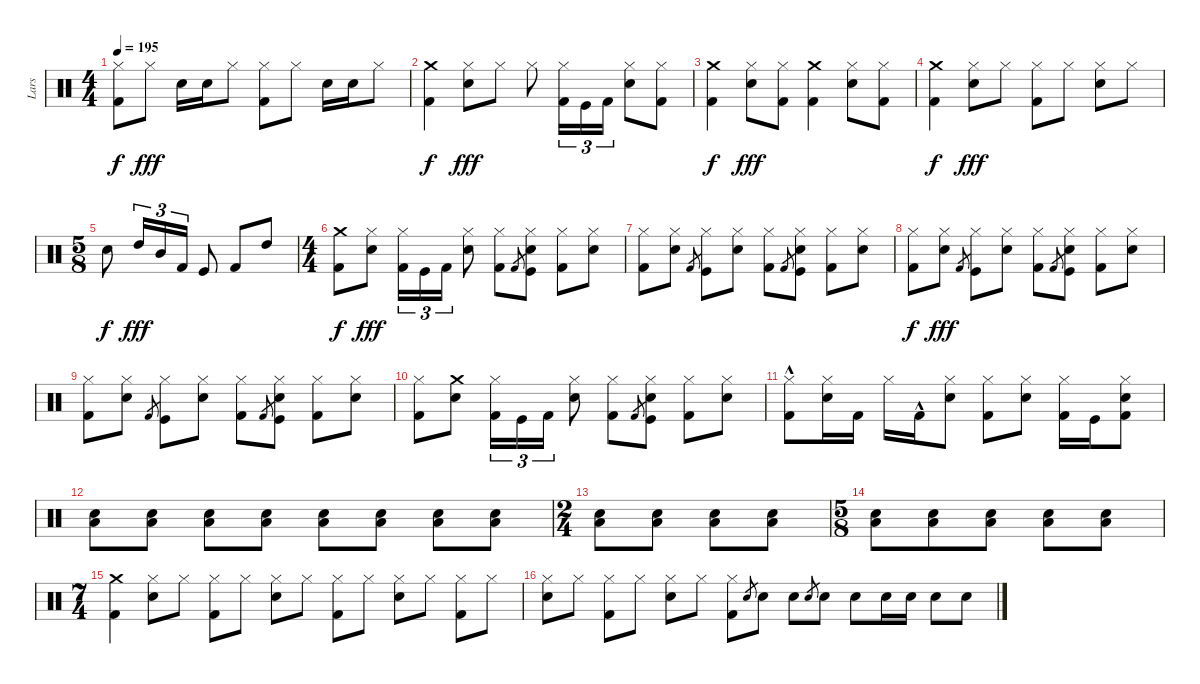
\track ("Lars" "Lars") {instrument percussion}
\staff {score}
\articulation defaults
\ts (4 4)
\tempo 195
\clef neutral
\ks c
("Kick (hit) 2" "Hi-Hat (closed)").8{dy f} "Hi-Hat (closed)".8{dy fff} "Snare (hit) 2".16 "Snare (hit) 2".16 "Hi-Hat (closed)".8 ("Kick (hit) 2" "Hi-Hat (closed)").8 "Hi-Hat (closed)".8 "Snare (hit) 2".16 "Snare (hit) 2".16 "Hi-Hat (closed)".8 |
("Kick (hit) 2" "Crash medium (hit)").4{dy f} ("Snare (hit) 2" "Hi-Hat (closed)").8{dy fff} "Hi-Hat (closed)".8 "Hi-Hat (closed)".8 ("Kick (hit) 2" "Hi-Hat (closed)").16{tu (3 2)} "Kick (hit)".16{tu (3 2)} "Kick (hit) 2".16{tu (3 2)} ("Snare (hit) 2" "Hi-Hat (closed)").8 ("Kick (hit) 2" "Hi-Hat (closed)").8 |
("Kick (hit) 2" "Crash medium (hit)").4{dy f} ("Hi-Hat (closed)" "Snare (hit) 2").8{dy fff} ("Kick (hit) 2" "Hi-Hat (closed)").8 ("Crash medium (hit)" "Kick (hit) 2").4 ("Hi-Hat (closed)" "Snare (hit) 2").8 ("Kick (hit) 2" "Hi-Hat (closed)").8 |
("Kick (hit) 2" "Crash medium (hit)").4{dy f} ("Hi-Hat (closed)" "Snare (hit) 2").8{dy fff} "Hi-Hat (closed)".8 ("Hi-Hat (closed)" "Kick (hit) 2").8 "Hi-Hat (closed)".8 ("Snare (hit) 2" "Hi-Hat (closed)").8 "Hi-Hat (closed)".8 |
\ts (5 8)
"Snare (hit) 2".8{dy f} "High Tom (hit)".16{tu (3 2) dy fff} "Mid Tom (hit)".16{tu (3 2)} "Kick (hit) 2".16{tu (3 2)} "Kick (hit)".8 "Kick (hit) 2".8 "High Tom (hit)".8 |
\ts (4 4)
("Crash medium (hit)" "Kick (hit) 2").8{dy f} ("Snare (hit) 2" "Hi-Hat (closed)").8{dy fff} ("Kick (hit) 2" "Hi-Hat (closed)").16{tu (3 2)} "Kick (hit)".16{tu (3 2)} "Kick (hit) 2".16{tu (3 2)} ("Snare (hit) 2" "Hi-Hat (closed)").8 ("Kick (hit) 2" "Hi-Hat (closed)").8 "Kick (hit) 2".8{gr} ("Kick (hit)" "Snare (hit) 2" "Hi-Hat (closed)").8 ("Kick (hit) 2" "Hi-Hat (closed)").8 ("Snare (hit) 2" "Hi-Hat (closed)").8 |
("Kick (hit) 2" "Hi-Hat (closed)").8 ("Snare (hit) 2" "Hi-Hat (closed)").8 "Kick (hit) 2".8{gr} ("Kick (hit)" "Hi-Hat (closed)").8 ("Snare (hit) 2" "Hi-Hat (closed)").8 ("Kick (hit) 2" "Hi-Hat (closed)").8 "Kick (hit) 2".8{gr} ("Kick (hit)" "Snare (hit) 2" "Hi-Hat (closed)").8 ("Kick (hit) 2" "Hi-Hat (closed)").8 ("Snare (hit) 2" "Hi-Hat (closed)").8 |
("Kick (hit) 2" "Hi-Hat (closed)").8{dy f} ("Snare (hit) 2" "Hi-Hat (closed)").8{dy fff} "Kick (hit) 2".8{gr} ("Kick (hit)" "Hi-Hat (closed)").8 ("Snare (hit) 2" "Hi-Hat (closed)").8 ("Kick (hit) 2" "Hi-Hat (closed)").8 "Kick (hit) 2".8{gr} ("Kick (hit)" "Snare (hit) 2" "Hi-Hat (closed)").8 ("Kick (hit) 2" "Hi-Hat (closed)").8 ("Snare (hit) 2" "Hi-Hat (closed)").8 |
("Kick (hit) 2" "Hi-Hat (closed)").8 ("Snare (hit) 2" "Hi-Hat (closed)").8 "Kick (hit) 2".8{gr} ("Kick (hit)" "Hi-Hat (closed)").8 ("Snare (hit) 2" "Hi-Hat (closed)").8 ("Kick (hit) 2" "Hi-Hat (closed)").8 "Kick (hit) 2".8{gr} ("Kick (hit)" "Snare (hit) 2" "Hi-Hat (closed)").8 ("Kick (hit) 2" "Hi-Hat (closed)").8 ("Snare (hit) 2" "Hi-Hat (closed)").8 |
("Hi-Hat (closed)" "Kick (hit) 2").8 ("Crash medium (hit)" "Snare (hit) 2").8 ("Kick (hit) 2" "Hi-Hat (closed)").16{tu (3 2)} "Kick (hit)".16{tu (3 2)} "Kick (hit) 2".16{tu (3 2)} ("Snare (hit) 2" "Hi-Hat (closed)").8 ("Kick (hit) 2" "Hi-Hat (closed)").8 "Kick (hit) 2".8{gr} ("Kick (hit)" "Snare (hit) 2" "Hi-Hat (closed)").8 ("Kick (hit) 2" "Hi-Hat (closed)").8 ("Snare (hit) 2" "Hi-Hat (closed)").8 |
("Hi-Hat (closed)" "Kick (hit) 2"{hac}).8 ("Snare (hit) 2" "Hi-Hat (closed)").16 "Kick (hit) 2".16 "Hi-Hat (closed)".16 "Kick (hit) 2"{hac}.16 ("Snare (hit) 2" "Hi-Hat (closed)").8 ("Hi-Hat (closed)" "Kick (hit) 2").8 ("Snare (hit) 2" "Hi-Hat (closed)").8 ("Hi-Hat (closed)" "Kick (hit) 2").16 "Kick (hit)".16 ("Kick (hit) 2" "Snare (hit) 2" "Hi-Hat (closed)").8 |
("Snare (hit) 2" "Low Tom (hit)").8 ("Snare (hit) 2" "Low Tom (hit)").8 ("Snare (hit) 2" "Low Tom (hit)").8 ("Snare (hit) 2" "Low Tom (hit)").8 ("Snare (hit) 2" "Low Tom (hit)").8 ("Snare (hit) 2" "Low Tom (hit)").8 ("Snare (hit) 2" "Low Tom (hit)").8 ("Snare (hit) 2" "Low Tom (hit)").8 |
\ts (2 4)
("Snare (hit) 2" "Low Tom (hit)").8 ("Snare (hit) 2" "Low Tom (hit)").8 ("Snare (hit) 2" "Low Tom (hit)").8 ("Snare (hit) 2" "Low Tom (hit)").8 |
\ts (5 8)
("Snare (hit) 2" "Low Tom (hit)").8 ("Snare (hit) 2" "Low Tom (hit)").8 ("Snare (hit) 2" "Low Tom (hit)").8 ("Snare (hit) 2" "Low Tom (hit)").8 ("Snare (hit) 2" "Low Tom (hit)").8 |
\ts (7 4)
("Kick (hit) 2" "Crash medium (hit)").4 ("Hi-Hat (closed)" "Snare (hit) 2").8 "Hi-Hat (closed)".8 ("Hi-Hat (closed)" "Kick (hit) 2").8 "Hi-Hat (closed)".8 ("Snare (hit) 2" "Hi-Hat (closed)").8 "Hi-Hat (closed)".8 ("Hi-Hat (closed)" "Kick (hit) 2").8 "Hi-Hat (closed)".8 ("Snare (hit) 2" "Hi-Hat (closed)").8 "Hi-Hat (closed)".8 ("Hi-Hat (closed)" "Kick (hit) 2").8 "Hi-Hat (closed)".8 |
("Hi-Hat (closed)" "Snare (hit) 2").8 "Hi-Hat (closed)".8 ("Hi-Hat (closed)" "Kick (hit) 2").8 "Hi-Hat (closed)".8 ("Hi-Hat (closed)" "Snare (hit) 2").8 "Hi-Hat (closed)".8 ("Hi-Hat (closed)" "Kick (hit) 2").8 "Snare (hit) 2".8{gr} "Snare (hit) 2".8 "Snare (hit) 2".8 "Snare (hit) 2".8{gr} "Snare (hit) 2".8 "Snare (hit) 2".8 "Snare (hit) 2".16 "Snare (hit) 2".16 "Snare (hit) 2".8 "Snare (hit) 2".8
